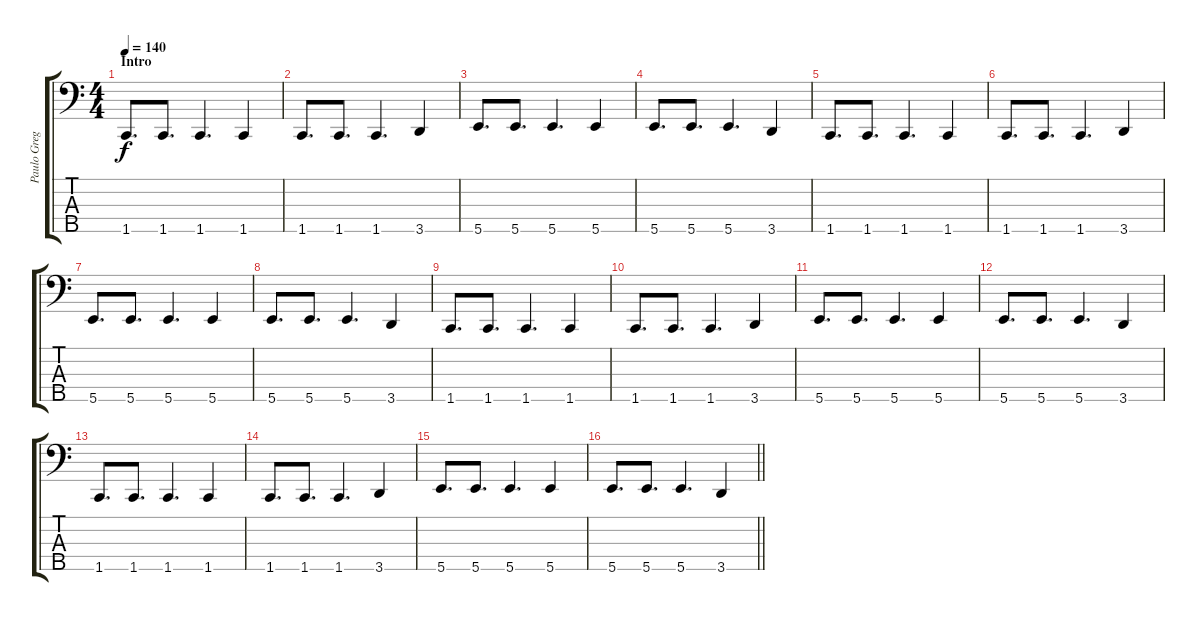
\track ("Paulo Gregoletto" "Paulo Greg") {instrument electricbassfinger}
\staff {score tabs}
\tuning (G2 D2 A1 E1 B0) {hide}
\ts (4 4)
\section ("" "Intro")
\tempo 140
\clef f4
\ks c
1.5.8{d dy f instrument electricbassfinger} 1.5.8{d} 1.5.4{d} 1.5.4 |
1.5.8{d} 1.5.8{d} 1.5.4{d} 3.5.4 |
5.5.8{d} 5.5.8{d} 5.5.4{d} 5.5.4 |
5.5.8{d} 5.5.8{d} 5.5.4{d} 3.5.4 |
1.5.8{d} 1.5.8{d} 1.5.4{d} 1.5.4 |
1.5.8{d} 1.5.8{d} 1.5.4{d} 3.5.4 |
5.5.8{d} 5.5.8{d} 5.5.4{d} 5.5.4 |
5.5.8{d} 5.5.8{d} 5.5.4{d} 3.5.4 |
1.5.8{d} 1.5.8{d} 1.5.4{d} 1.5.4 |
1.5.8{d} 1.5.8{d} 1.5.4{d} 3.5.4 |
5.5.8{d} 5.5.8{d} 5.5.4{d} 5.5.4 |
5.5.8{d} 5.5.8{d} 5.5.4{d} 3.5.4 |
1.5.8{d} 1.5.8{d} 1.5.4{d} 1.5.4 |
1.5.8{d} 1.5.8{d} 1.5.4{d} 3.5.4 |
5.5.8{d} 5.5.8{d} 5.5.4{d} 5.5.4 |
\barLineRight lightlight
5.5.8{d} 5.5.8{d} 5.5.4{d} 3.5.4
